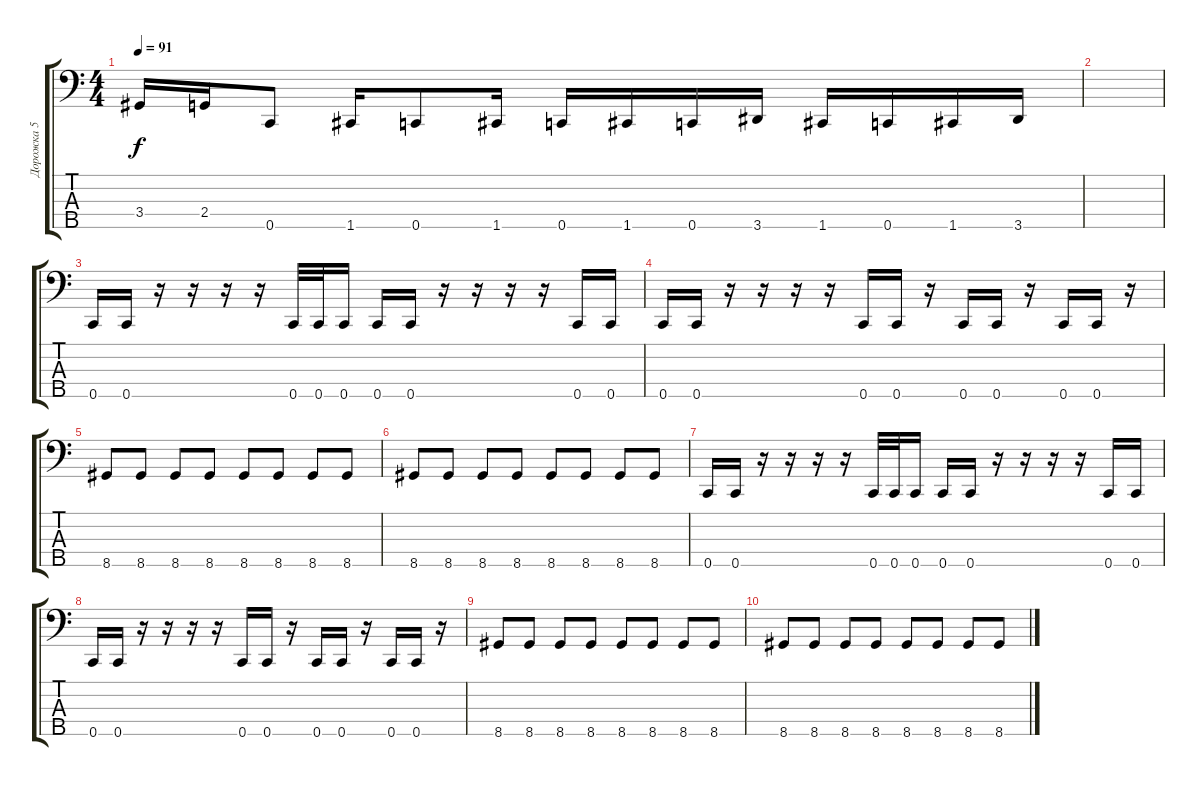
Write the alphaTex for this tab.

\track ("Дорожка 5" "Дорожка 5") {instrument electricbasspick}
\staff {score tabs}
\tuning (Ab2 Eb2 Bb1 F1 C1) {hide}
\ts (4 4)
\tempo 91
\clef f4
\ks c
3.4.16{dy f} 2.4.16 0.5.8 1.5.16 0.5.8 1.5.16 0.5.16 1.5.16 0.5.16 3.5.16 1.5.16 0.5.16 1.5.16 3.5.16 |
|
0.5.16 0.5.16 r.16 r.16 r.16 r.16 0.5.32 0.5.32 0.5.16 0.5.16 0.5.16 r.16 r.16 r.16 r.16 0.5.16 0.5.16 |
0.5.16 0.5.16 r.16 r.16 r.16 r.16 0.5.16 0.5.16 r.16 0.5.16 0.5.16 r.16 0.5.16 0.5.16 r.16 |
8.5.8 8.5.8 8.5.8 8.5.8 8.5.8 8.5.8 8.5.8 8.5.8 |
8.5.8 8.5.8 8.5.8 8.5.8 8.5.8 8.5.8 8.5.8 8.5.8 |
0.5.16 0.5.16 r.16 r.16 r.16 r.16 0.5.32 0.5.32 0.5.16 0.5.16 0.5.16 r.16 r.16 r.16 r.16 0.5.16 0.5.16 |
0.5.16 0.5.16 r.16 r.16 r.16 r.16 0.5.16 0.5.16 r.16 0.5.16 0.5.16 r.16 0.5.16 0.5.16 r.16 |
8.5.8 8.5.8 8.5.8 8.5.8 8.5.8 8.5.8 8.5.8 8.5.8 |
8.5.8 8.5.8 8.5.8 8.5.8 8.5.8 8.5.8 8.5.8 8.5.8
